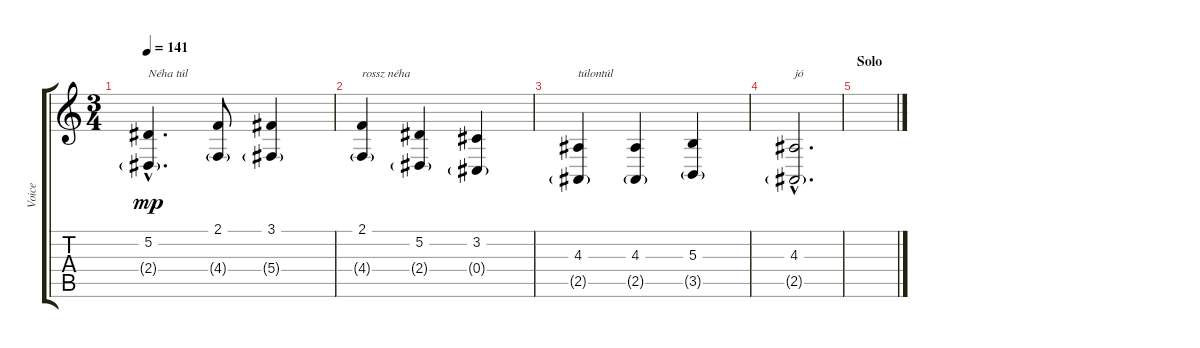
\track ("Voice" "Voice") {instrument lead6voice}
\staff {score tabs}
\tuning (Eb4 Bb3 Gb3 Db3 Ab2 Eb2) {hide}
\ts (3 4)
\tempo 141
\clef g2
\ks c
(5.2{hac} 2.4{g hac}).4{d txt "Néha túl" dy mp} (2.1 4.4{g}).8 (3.1 5.4{g}).4 |
(2.1 4.4{g}).4{txt "rossz néha"} (5.2 2.4{g}).4 (3.2 0.4{g}).4 |
(4.3 2.5{g}).4{txt "túlontúl "} (4.3 2.5{g}).4 (5.3 3.5{g}).4 |
(4.3{hac} 2.5{g hac}).2{d txt "jó"} |
\section ("" "Solo")
